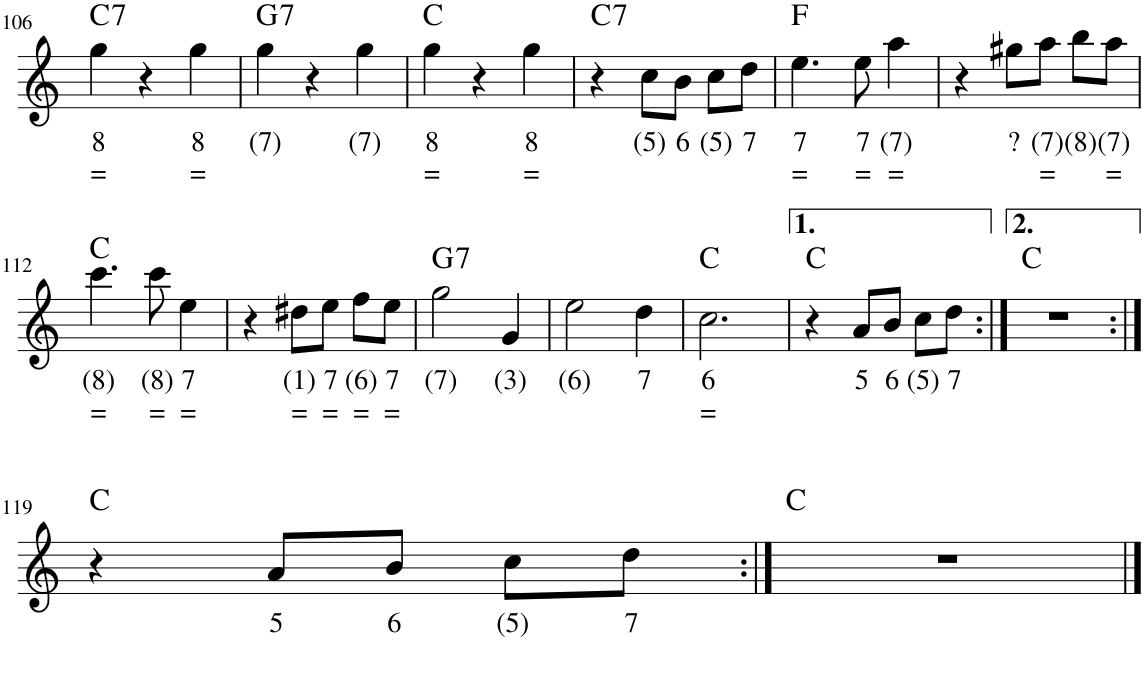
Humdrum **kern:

**kern	**text	**text	**harte
*part1	*part1	*part1	*part1
*staff1	*staff1	*staff1	*
*I"Stem	*	*	*
*I'Stm.	*	*	*
!!LO:PB:g=z
*clefG2	*	*	*
*k[]	*	*	*
*M3/4	*	*	*
=106	=106	=106	=106
!	!LO:LY:b	!LO:LY:b	!LO:H:kt=7
4gg\	8	=	C:7
4r	.	.	.
!	!LO:LY:b	!LO:LY:b	!
4gg\	8	=	.
=107	=107	=107	=107
!	!LO:LY:b	!	!LO:H:kt=7
4gg\	(7)	.	G:7
4r	.	.	.
!	!LO:LY:b	!	!
4gg\	(7)	.	.
=108	=108	=108	=108
!	!LO:LY:b	!LO:LY:b	!
4gg\	8	=	C:maj
4r	.	.	.
!	!LO:LY:b	!LO:LY:b	!
4gg\	8	=	.
=109	=109	=109	=109
!	!	!	!LO:H:kt=7
4r	.	.	C:7
!	!LO:LY:b	!	!
8cc\L	(5)	.	.
!	!LO:LY:b	!	!
8b\J	6	.	.
!	!LO:LY:b	!	!
8cc\L	(5)	.	.
!	!LO:LY:b	!	!
8dd\J	7	.	.
=110	=110	=110	=110
!	!LO:LY:b	!LO:LY:b	!
4.ee\	7	=	F:maj
!	!LO:LY:b	!LO:LY:b	!
8ee\	7	=	.
!	!LO:LY:b	!LO:LY:b	!
4aa\	(7)	=	.
=111	=111	=111	=111
4r	.	.	.
!	!LO:LY:b	!	!
8gg#X\L	?	.	.
!	!LO:LY:b	!LO:LY:b	!
8aa\J	(7)	=	.
!	!LO:LY:b	!	!
8bb\L	(8)	.	.
!	!LO:LY:b	!LO:LY:b	!
8aa\J	(7)	=	.
!!LO:LB:g=z
=112	=112	=112	=112
!	!LO:LY:b	!LO:LY:b	!
4.ccc\	(8)	=	C:maj
!	!LO:LY:b	!LO:LY:b	!
8ccc\	(8)	=	.
!	!LO:LY:b	!LO:LY:b	!
4ee\	7	=	.
=113	=113	=113	=113
4r	.	.	.
!	!LO:LY:b	!LO:LY:b	!
8dd#X\L	(1)	=	.
!	!LO:LY:b	!LO:LY:b	!
8ee\J	7	=	.
!	!LO:LY:b	!LO:LY:b	!
8ff\L	(6)	=	.
!	!LO:LY:b	!LO:LY:b	!
8ee\J	7	=	.
=114	=114	=114	=114
!	!LO:LY:b	!	!LO:H:kt=7
2gg\	(7)	.	G:7
!	!LO:LY:b	!	!
4g/	(3)	.	.
=115	=115	=115	=115
!	!LO:LY:b	!	!
2ee\	(6)	.	.
!	!LO:LY:b	!	!
4dd\	7	.	.
=116	=116	=116	=116
!	!LO:LY:b	!LO:LY:b	!
2.cc\	6	=	C:maj
=117	=117	=117	=117
4r	.	.	C:maj
!	!LO:LY:b	!	!
8a/L	5	.	.
!	!LO:LY:b	!	!
8b/J	6	.	.
!	!LO:LY:b	!	!
8cc\L	(5)	.	.
!	!LO:LY:b	!	!
8dd\J	7	.	.
=118:|!	=118:|!	=118:|!	=118:|!
2.r	.	.	C:maj
!!LO:LB:g=z
=119:|!	=119:|!	=119:|!	=119:|!
4r	.	.	C:maj
!	!LO:LY:b	!	!
8a/L	5	.	.
!	!LO:LY:b	!	!
8b/J	6	.	.
!	!LO:LY:b	!	!
8cc\L	(5)	.	.
!	!LO:LY:b	!	!
8dd\J	7	.	.
=120:|!	=120:|!	=120:|!	=120:|!
2.r	.	.	C:maj
==	==	==	==
*-	*-	*-	*-
